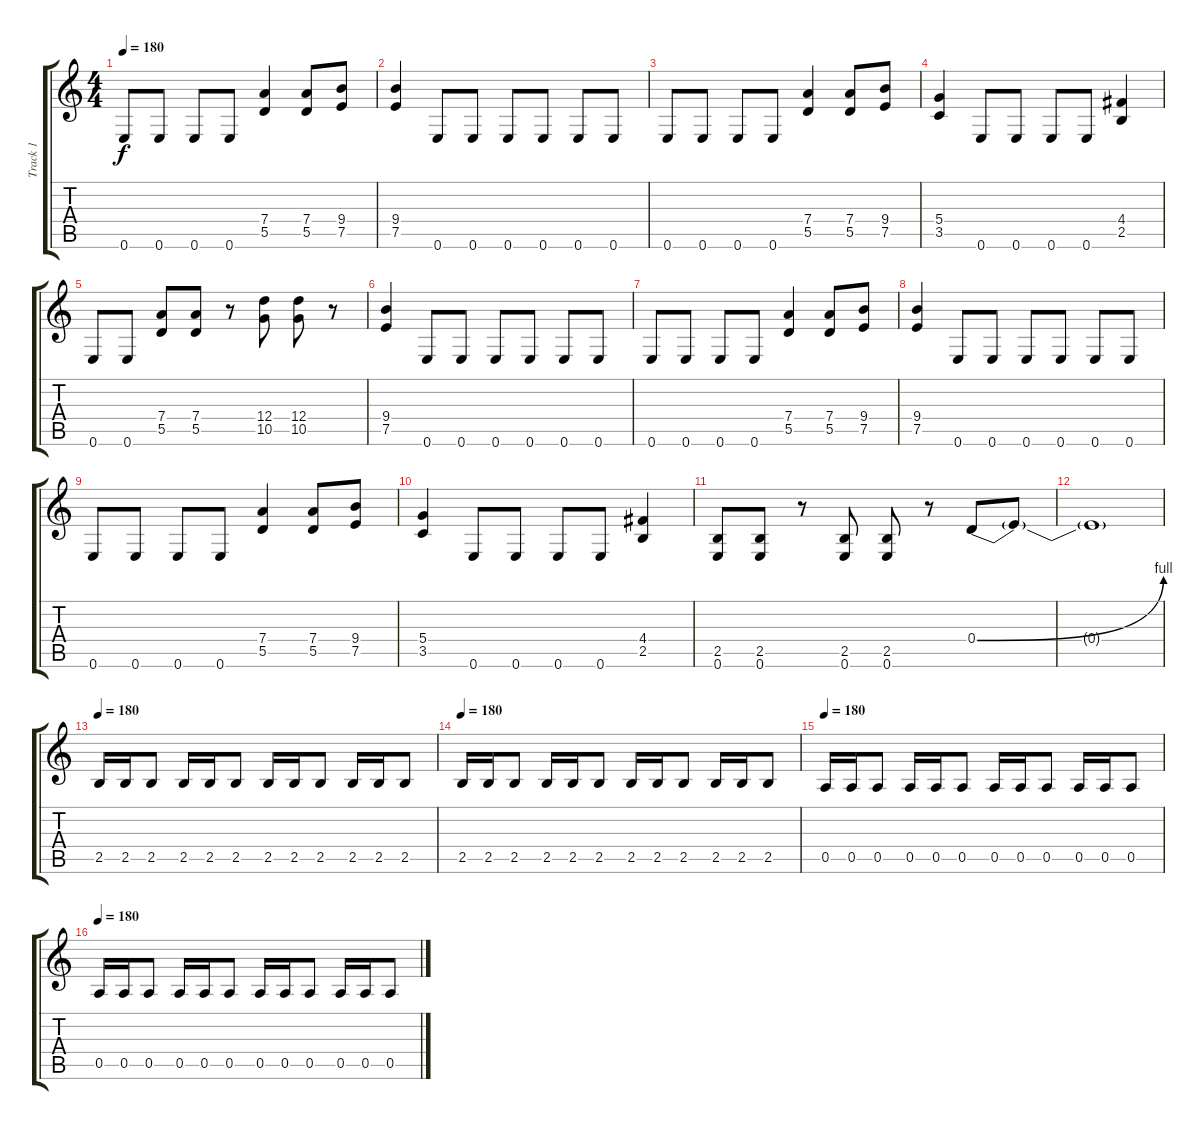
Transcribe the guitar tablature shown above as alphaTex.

\track ("Track 1" "Track 1") {instrument distortionguitar}
\staff {score tabs}
\tuning (E4 B3 G3 D3 A2 E2) {hide}
\ts (4 4)
\tempo 180
\clef g2
\ks c
0.6.8{dy f} 0.6.8 0.6.8 0.6.8 (7.4 5.5).4 (7.4 5.5).8 (9.4 7.5).8 |
(9.4 7.5).4 0.6.8 0.6.8 0.6.8 0.6.8 0.6.8 0.6.8 |
0.6.8 0.6.8 0.6.8 0.6.8 (7.4 5.5).4 (7.4 5.5).8 (9.4 7.5).8 |
(5.4 3.5).4 0.6.8 0.6.8 0.6.8 0.6.8 (4.4 2.5).4 |
0.6.8 0.6.8 (7.4 5.5).8 (7.4 5.5).8 r.8 (12.4 10.5).8 (12.4 10.5).8 r.8 |
(9.4 7.5).4 0.6.8 0.6.8 0.6.8 0.6.8 0.6.8 0.6.8 |
0.6.8 0.6.8 0.6.8 0.6.8 (7.4 5.5).4 (7.4 5.5).8 (9.4 7.5).8 |
(9.4 7.5).4 0.6.8 0.6.8 0.6.8 0.6.8 0.6.8 0.6.8 |
0.6.8 0.6.8 0.6.8 0.6.8 (7.4 5.5).4 (7.4 5.5).8 (9.4 7.5).8 |
(5.4 3.5).4 0.6.8 0.6.8 0.6.8 0.6.8 (4.4 2.5).4 |
(2.5 0.6).8 (2.5 0.6).8 r.8 (2.5 0.6).8 (2.5 0.6).8 r.8 0.4{be (bend 0 0 60 4)}.8 0.4{t}.8 |
0.4{t}.1 |
\tempo 180
2.5.16 2.5.16 2.5.8 2.5.16 2.5.16 2.5.8 2.5.16 2.5.16 2.5.8 2.5.16 2.5.16 2.5.8 |
\tempo 180
2.5.16 2.5.16 2.5.8 2.5.16 2.5.16 2.5.8 2.5.16 2.5.16 2.5.8 2.5.16 2.5.16 2.5.8 |
\tempo 180
0.5.16 0.5.16 0.5.8 0.5.16 0.5.16 0.5.8 0.5.16 0.5.16 0.5.8 0.5.16 0.5.16 0.5.8 |
\tempo 180
0.5.16 0.5.16 0.5.8 0.5.16 0.5.16 0.5.8 0.5.16 0.5.16 0.5.8 0.5.16 0.5.16 0.5.8
